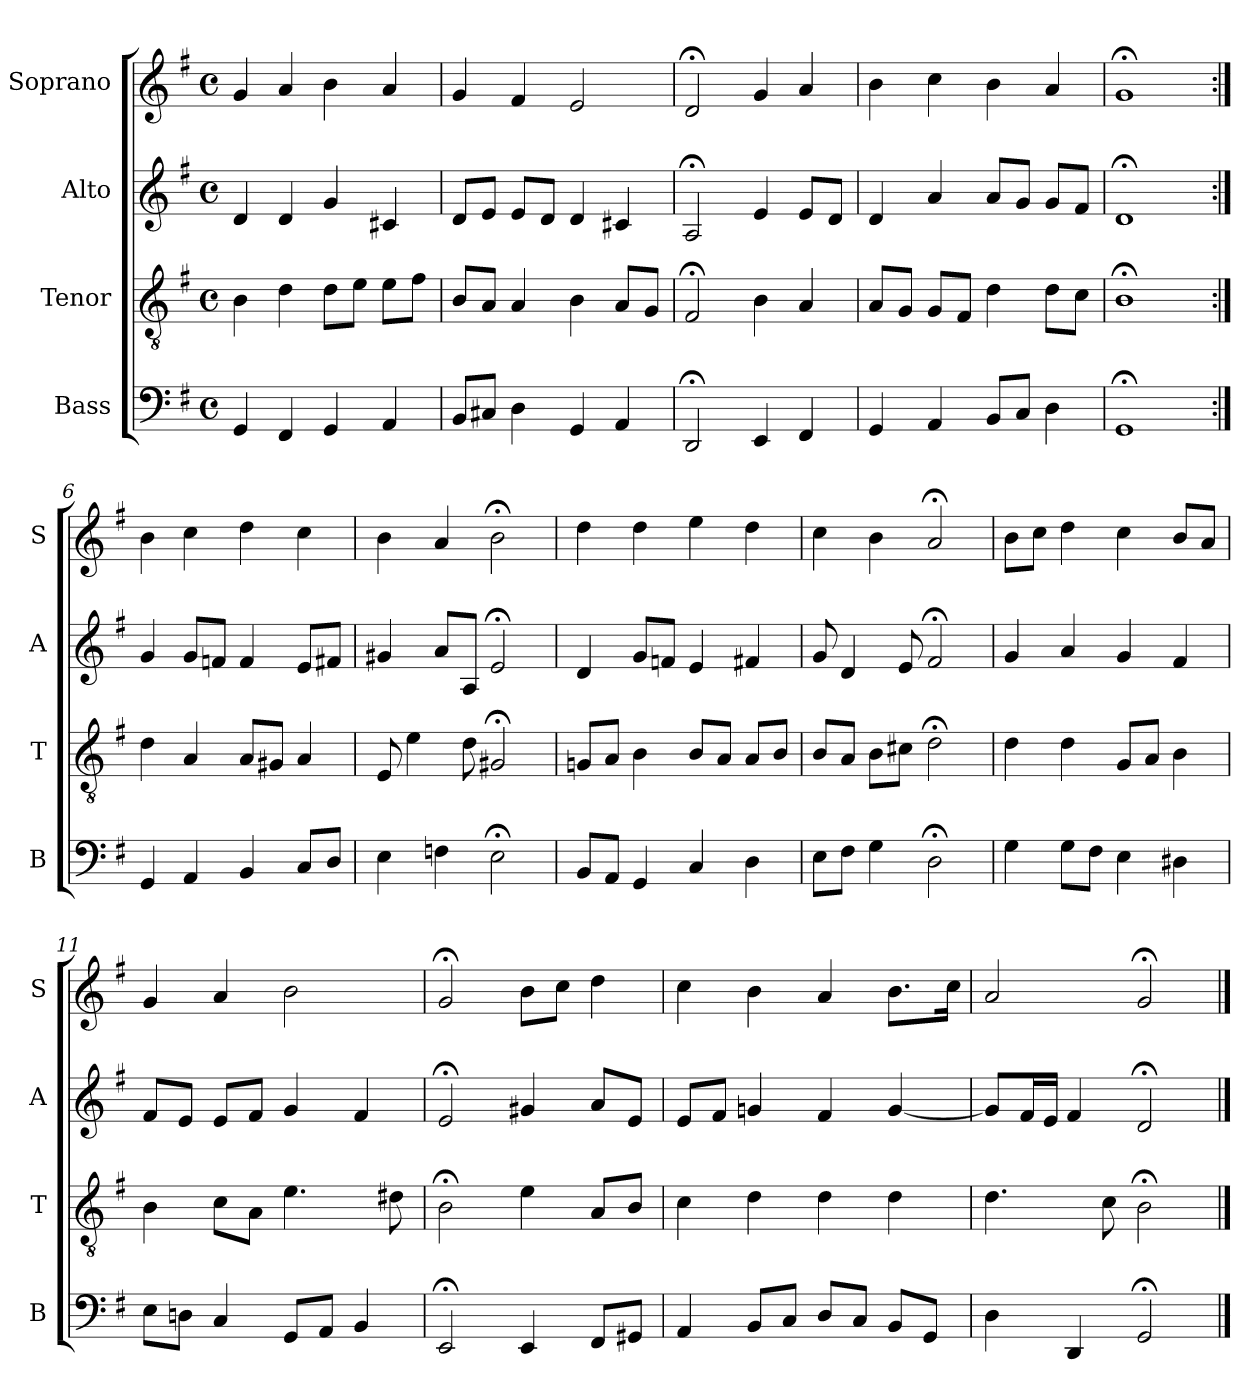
**kern	**kern	**kern	**kern
*part4	*part3	*part2	*part1
*staff4	*staff3	*staff2	*staff1
*I"Bass	*I"Tenor	*I"Alto	*I"Soprano
*I'B	*I'T	*I'A	*I'S
*clefF4	*clefGv2	*clefG2	*clefG2
*k[f#]	*k[f#]	*k[f#]	*k[f#]
*G:	*G:	*G:	*G:
*M4/4	*M4/4	*M4/4	*M4/4
*met(c)	*met(c)	*met(c)	*met(c)
*MM100	*MM100	*MM100	*MM100
=1	=1	=1	=1
4GG	4B	4d	4g
4FF#	4d	4d	4a
4GG	8dL	4g	4b
.	8eJ	.	.
4AA	8eL	4c#X	4a
.	8f#J	.	.
=2	=2	=2	=2
8BBL	8BL	8dL	4g
8C#XJ	8AJ	8eJ	.
4D	4A	8eL	4f#
.	.	8dJ	.
4GG	4B	4d	2e
4AA	8AL	4c#X	.
.	8GJ	.	.
=3	=3	=3	=3
2DD;<	2F#;<	2A;<	2d;<
4EE	4B	4e	4g
4FF#	4A	8eL	4a
.	.	8dJ	.
=4	=4	=4	=4
4GG	8AL	4d	4b
.	8GJ	.	.
4AA	8GL	4a	4cc
.	8F#J	.	.
8BBL	4d	8aL	4b
8CJ	.	8gJ	.
4D	8dL	8gL	4a
.	8cJ	8f#J	.
=5	=5	=5	=5
1GG;<	1B;<	1d;<	1g;<
=6:|!	=6:|!	=6:|!	=6:|!
4GG	4d	4g	4b
4AA	4A	8gL	4cc
.	.	8fnJ	.
4BB	8AL	4f	4dd
.	8G#XJ	.	.
8CL	4A	8eL	4cc
8DJ	.	8f#XJ	.
=7	=7	=7	=7
4E	8E	4g#X	4b
.	4e	.	.
4Fn	.	8aL	4a
.	8d	8AJ	.
2E;<	2G#X;<	2e;<	2b;<
=8	=8	=8	=8
8BBL	8GnL	4d	4dd
8AAJ	8AJ	.	.
4GG	4B	8gL	4dd
.	.	8fnJ	.
4C	8BL	4e	4ee
.	8AJ	.	.
4D	8AL	4f#X	4dd
.	8BJ	.	.
=9	=9	=9	=9
8EL	8BL	8g	4cc
8F#J	8AJ	4d	.
4G	8BL	.	4b
.	8c#XJ	8e	.
2D;<	2d;<	2f#;<	2a;<
=10	=10	=10	=10
4G	4d	4g	8bL
.	.	.	8ccJ
8GL	4d	4a	4dd
8F#J	.	.	.
4E	8GL	4g	4cc
.	8AJ	.	.
4D#X	4B	4f#	8bL
.	.	.	8aJ
=11	=11	=11	=11
8EL	4B	8f#L	4g
8DnJ	.	8eJ	.
4C	8cL	8eL	4a
.	8AJ	8f#J	.
8GGL	4.e	4g	2b
8AAJ	.	.	.
4BB	.	4f#	.
.	8d#X	.	.
=12	=12	=12	=12
2EE;<	2B;<	2e;<	2g;<
4EE	4e	4g#X	8bL
.	.	.	8ccJ
8FF#L	8AL	8aL	4dd
8GG#XJ	8BJ	8eJ	.
=13	=13	=13	=13
4AA	4c	8eL	4cc
.	.	8f#J	.
8BBL	4d	4gn	4b
8CJ	.	.	.
8DL	4d	4f#	4a
8CJ	.	.	.
8BBL	4d	[4g	8.bL
8GGJ	.	.	.
.	.	.	16ccJk
=14	=14	=14	=14
4D	4.d	8gL]	2a
.	.	16f#L	.
.	.	16eJJ	.
4DD	.	4f#	.
.	8c	.	.
2GG;<	2B;<	2d;<	2g;<
==	==	==	==
*-	*-	*-	*-
